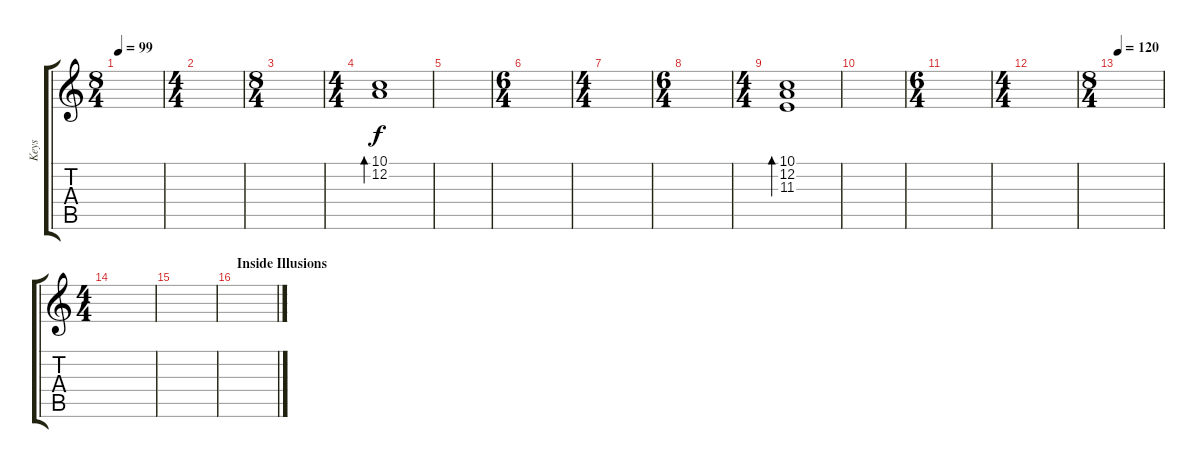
\track ("Keys" "Keys") {instrument clarinet}
\staff {score tabs}
\tuning (D4 A3 F3 C3 G2 D2) {hide}
\ts (8 4)
\tempo 99
\clef g2
\ks c
|
\ts (4 4)
|
\ts (8 4)
|
\ts (4 4)
(10.1 12.2).1{bd 480 dy f} |
|
\ts (6 4)
|
\ts (4 4)
|
\ts (6 4)
|
\ts (4 4)
(10.1 12.2 11.3).1{bd 480} |
|
\ts (6 4)
|
\ts (4 4)
|
\ts (8 4)
\tempo 120
|
\ts (4 4)
|
|
\section ("" "Inside Illusions")
